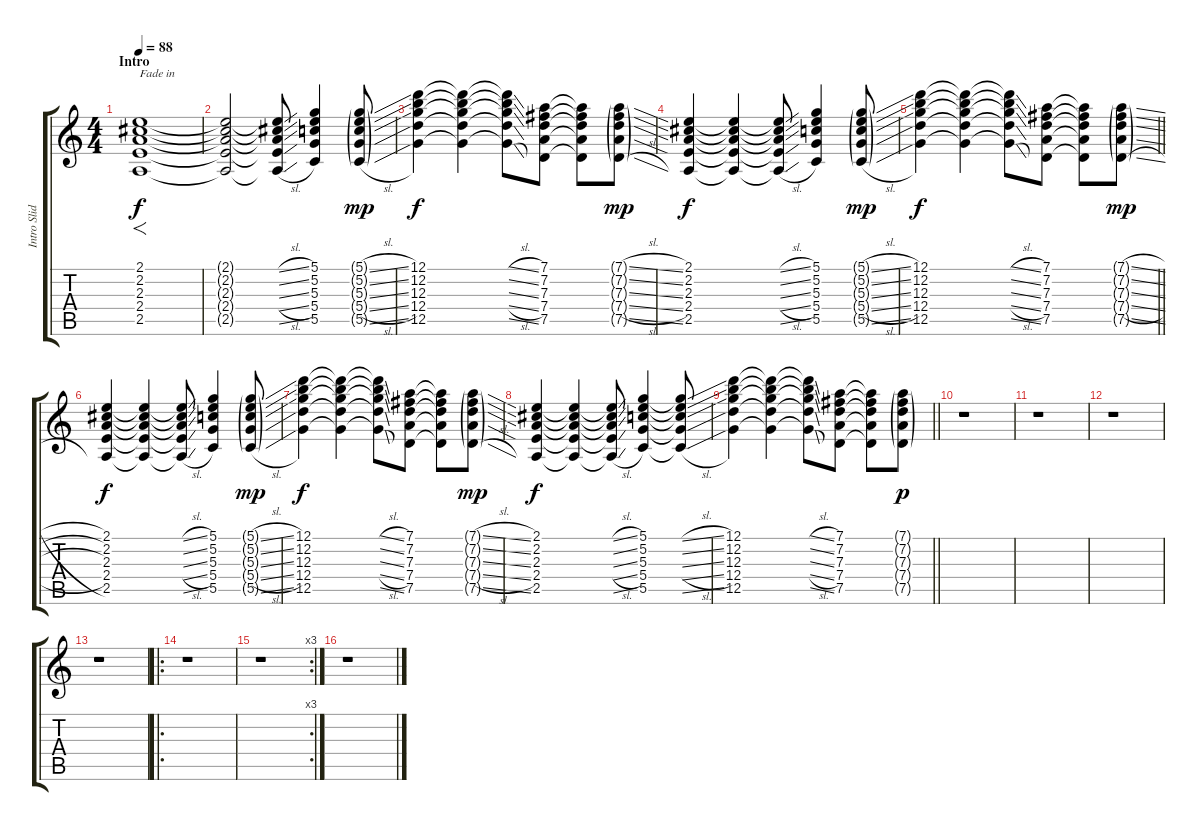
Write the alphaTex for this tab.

\track ("Intro Slide Guitar" "Intro Slid") {instrument overdrivenguitar}
\staff {score tabs}
\tuning (D4 B3 G3 D3 G2 D2) {hide}
\ts (4 4)
\section ("" "Intro")
\tempo 88
\clef g2
\ks c
(2.1 2.2 2.3 2.4 2.5).1{f txt "Fade in" dy f instrument overdrivenguitar} |
(2.1{t} 2.2{t} 2.3{t} 2.4{t} 2.5{t}).2 (2.1{sl t} 2.2{sl t} 2.3{sl t} 2.4{sl t} 2.5{sl t}).8 (5.1 5.2 5.3 5.4 5.5).4 (5.1{sl g} 5.2{sl g} 5.3{sl g} 5.4{sl g} 5.5{sl g}).8{dy mp} |
(12.1 12.2 12.3 12.4 12.5).4{dy f} (12.1{t} 12.2{t} 12.3{t} 12.4{t} 12.5{t}).4 (12.1{sl t} 12.2{sl t} 12.3{sl t} 12.4{sl t} 12.5{sl t}).8 (7.1 7.2 7.3 7.4 7.5).8 (7.1{t} 7.2{t} 7.3{t} 7.4{t} 7.5{t}).8 (7.1{sl g} 7.2{sl g} 7.3{sl g} 7.4{sl g} 7.5{sl g}).8{dy mp} |
(2.1 2.2 2.3 2.4 2.5).4{dy f} (2.1{t} 2.2{t} 2.3{t} 2.4{t} 2.5{t}).4 (2.1{sl t} 2.2{sl t} 2.3{sl t} 2.4{sl t} 2.5{sl t}).8 (5.1 5.2 5.3 5.4 5.5).4 (5.1{sl g} 5.2{sl g} 5.3{sl g} 5.4{sl g} 5.5{sl g}).8{dy mp} |
\barLineRight lightlight
(12.1 12.2 12.3 12.4 12.5).4{dy f} (12.1{t} 12.2{t} 12.3{t} 12.4{t} 12.5{t}).4 (12.1{sl t} 12.2{sl t} 12.3{sl t} 12.4{sl t} 12.5{sl t}).8 (7.1 7.2 7.3 7.4 7.5).8 (7.1{t} 7.2{t} 7.3{t} 7.4{t} 7.5{t}).8 (7.1{sl g} 7.2{sl g} 7.3{sl g} 7.4{sl g} 7.5{sl g}).8{dy mp} |
(2.1 2.2 2.3 2.4 2.5).4{dy f} (2.1{t} 2.2{t} 2.3{t} 2.4{t} 2.5{t}).4 (2.1{sl t} 2.2{sl t} 2.3{sl t} 2.4{sl t} 2.5{sl t}).8 (5.1 5.2 5.3 5.4 5.5).4 (5.1{sl g} 5.2{sl g} 5.3{sl g} 5.4{sl g} 5.5{sl g}).8{dy mp} |
(12.1 12.2 12.3 12.4 12.5).4{dy f} (12.1{t} 12.2{t} 12.3{t} 12.4{t} 12.5{t}).4 (12.1{sl t} 12.2{sl t} 12.3{sl t} 12.4{sl t} 12.5{sl t}).8 (7.1 7.2 7.3 7.4 7.5).8 (7.1{t} 7.2{t} 7.3{t} 7.4{t} 7.5{t}).8 (7.1{sl g} 7.2{sl g} 7.3{sl g} 7.4{sl g} 7.5{sl g}).8{dy mp} |
(2.1 2.2 2.3 2.4 2.5).4{dy f} (2.1{t} 2.2{t} 2.3{t} 2.4{t} 2.5{t}).4 (2.1{sl t} 2.2{sl t} 2.3{sl t} 2.4{sl t} 2.5{sl t}).8 (5.1 5.2 5.3 5.4 5.5).4 (5.1{sl t} 5.2{sl t} 5.3{sl t} 5.4{sl t} 5.5{sl t}).8 |
\barLineRight lightlight
(12.1 12.2 12.3 12.4 12.5).4 (12.1{t} 12.2{t} 12.3{t} 12.4{t} 12.5{t}).4 (12.1{sl t} 12.2{sl t} 12.3{sl t} 12.4{sl t} 12.5{sl t}).8 (7.1 7.2 7.3 7.4 7.5).8 (7.1{t} 7.2{t} 7.3{t} 7.4{t} 7.5{t}).8 (7.1{g} 7.2{g} 7.3{g} 7.4{g} 7.5{g}).8{dy p} |
r.1 |
r.1 |
r.1 |
r.1 |
\ro
r.1 |
\rc 3
r.1 |
r.1
